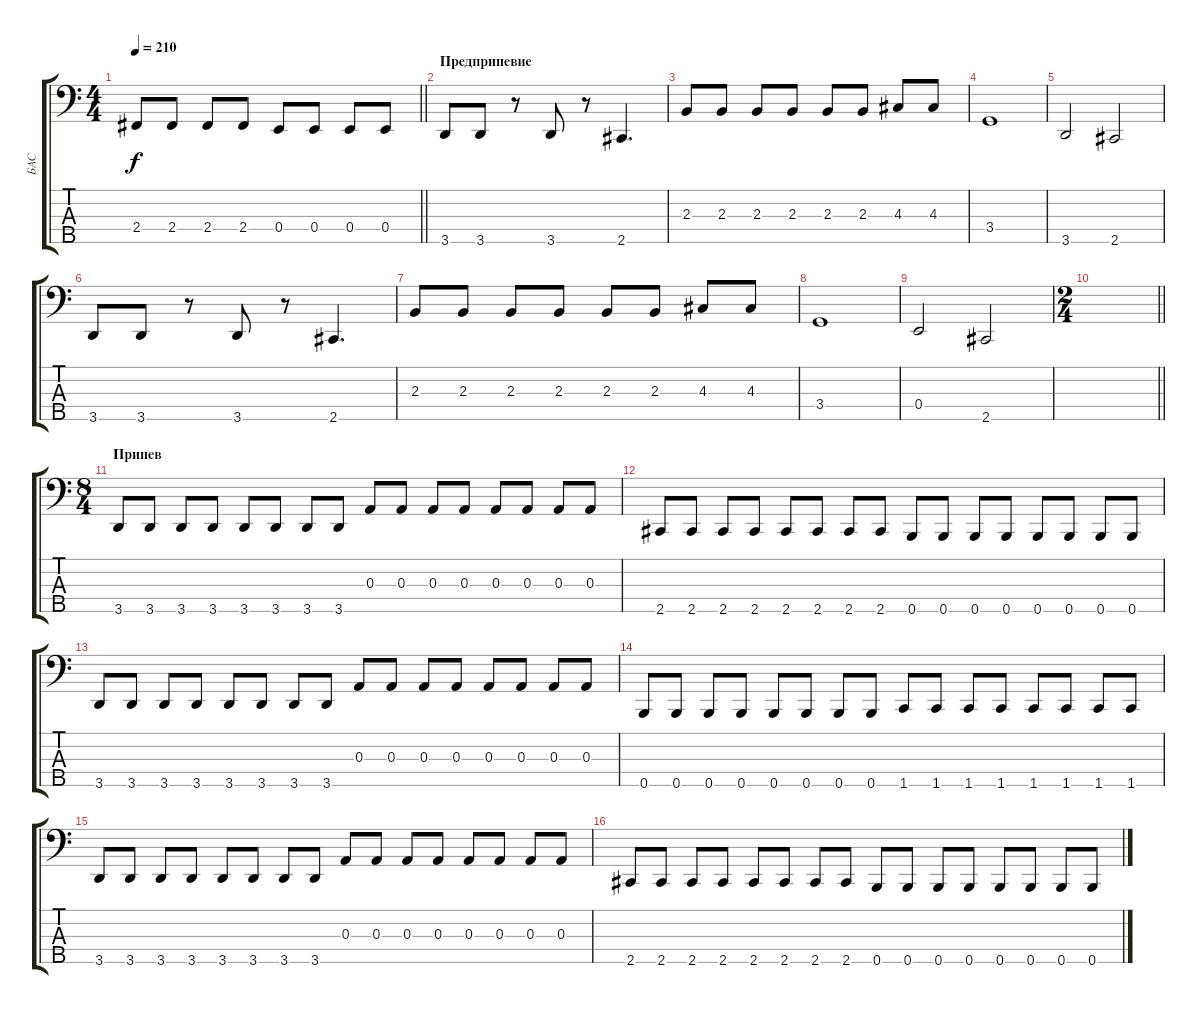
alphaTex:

\track ("БАС" "БАС") {instrument electricbasspick}
\staff {score tabs}
\tuning (G2 D2 A1 E1 B0) {hide}
\ts (4 4)
\tempo 210
\clef f4
\barLineRight lightlight
\ks c
2.4.8{dy f} 2.4.8 2.4.8 2.4.8 0.4.8 0.4.8 0.4.8 0.4.8 |
\section ("" "Предприпевие")
3.5.8 3.5.8 r.8 3.5.8 r.8 2.5.4{d} |
2.3.8 2.3.8 2.3.8 2.3.8 2.3.8 2.3.8 4.3.8 4.3.8 |
3.4.1 |
3.5.2 2.5.2 |
3.5.8 3.5.8 r.8 3.5.8 r.8 2.5.4{d} |
2.3.8 2.3.8 2.3.8 2.3.8 2.3.8 2.3.8 4.3.8 4.3.8 |
3.4.1 |
0.4.2 2.5.2 |
\ts (2 4)
\barLineRight lightlight
|
\ts (8 4)
\section ("" "Припев")
3.5.8 3.5.8 3.5.8 3.5.8 3.5.8 3.5.8 3.5.8 3.5.8 0.3.8 0.3.8 0.3.8 0.3.8 0.3.8 0.3.8 0.3.8 0.3.8 |
2.5.8 2.5.8 2.5.8 2.5.8 2.5.8 2.5.8 2.5.8 2.5.8 0.5.8 0.5.8 0.5.8 0.5.8 0.5.8 0.5.8 0.5.8 0.5.8 |
3.5.8 3.5.8 3.5.8 3.5.8 3.5.8 3.5.8 3.5.8 3.5.8 0.3.8 0.3.8 0.3.8 0.3.8 0.3.8 0.3.8 0.3.8 0.3.8 |
0.5.8 0.5.8 0.5.8 0.5.8 0.5.8 0.5.8 0.5.8 0.5.8 1.5.8 1.5.8 1.5.8 1.5.8 1.5.8 1.5.8 1.5.8 1.5.8 |
3.5.8 3.5.8 3.5.8 3.5.8 3.5.8 3.5.8 3.5.8 3.5.8 0.3.8 0.3.8 0.3.8 0.3.8 0.3.8 0.3.8 0.3.8 0.3.8 |
2.5.8 2.5.8 2.5.8 2.5.8 2.5.8 2.5.8 2.5.8 2.5.8 0.5.8 0.5.8 0.5.8 0.5.8 0.5.8 0.5.8 0.5.8 0.5.8
